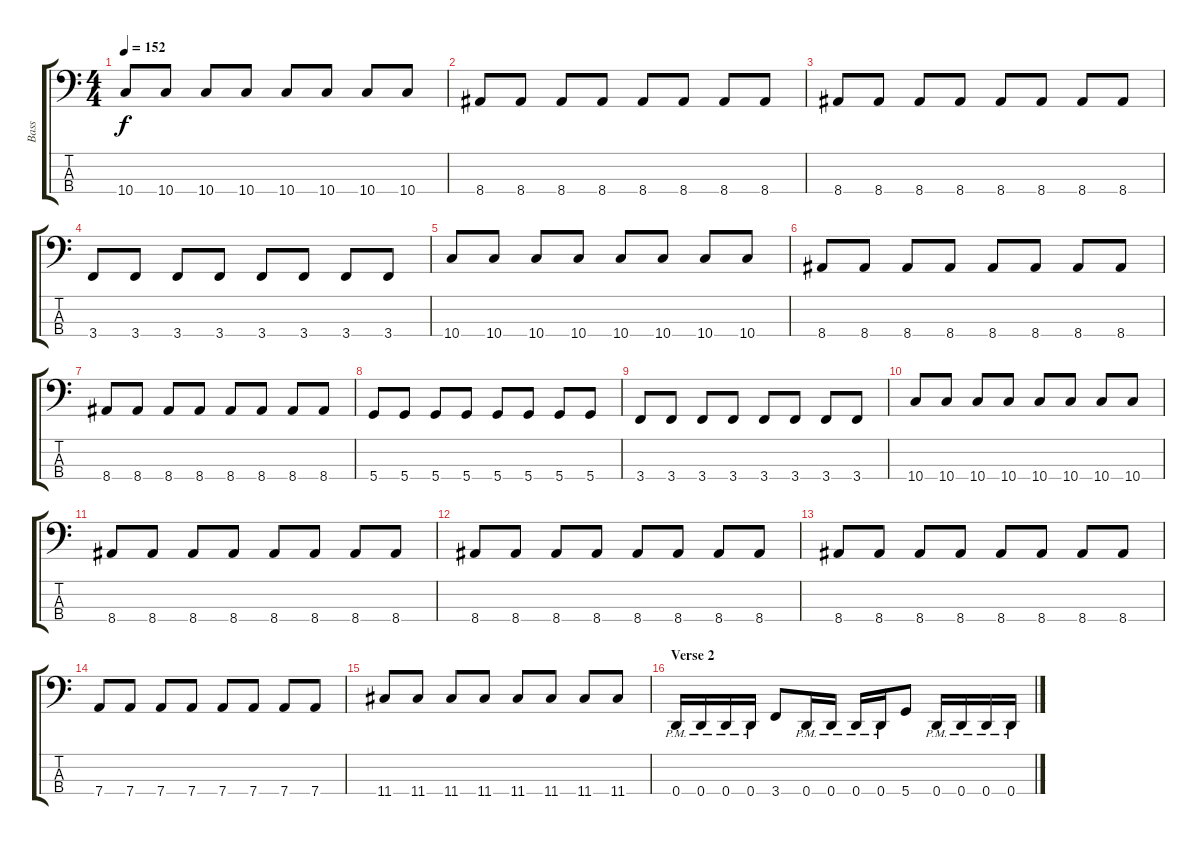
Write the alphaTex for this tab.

\track ("Bass" "Bass") {instrument acousticguitarnylon}
\staff {score tabs}
\tuning (G2 D2 A1 D1) {hide}
\ts (4 4)
\tempo 152
\clef f4
\ks c
10.4.8{dy f} 10.4.8 10.4.8 10.4.8 10.4.8 10.4.8 10.4.8 10.4.8 |
8.4.8 8.4.8 8.4.8 8.4.8 8.4.8 8.4.8 8.4.8 8.4.8 |
8.4.8 8.4.8 8.4.8 8.4.8 8.4.8 8.4.8 8.4.8 8.4.8 |
3.4.8 3.4.8 3.4.8 3.4.8 3.4.8 3.4.8 3.4.8 3.4.8 |
10.4.8 10.4.8 10.4.8 10.4.8 10.4.8 10.4.8 10.4.8 10.4.8 |
8.4.8 8.4.8 8.4.8 8.4.8 8.4.8 8.4.8 8.4.8 8.4.8 |
8.4.8 8.4.8 8.4.8 8.4.8 8.4.8 8.4.8 8.4.8 8.4.8 |
5.4.8 5.4.8 5.4.8 5.4.8 5.4.8 5.4.8 5.4.8 5.4.8 |
3.4.8 3.4.8 3.4.8 3.4.8 3.4.8 3.4.8 3.4.8 3.4.8 |
10.4.8 10.4.8 10.4.8 10.4.8 10.4.8 10.4.8 10.4.8 10.4.8 |
8.4.8 8.4.8 8.4.8 8.4.8 8.4.8 8.4.8 8.4.8 8.4.8 |
8.4.8 8.4.8 8.4.8 8.4.8 8.4.8 8.4.8 8.4.8 8.4.8 |
8.4.8 8.4.8 8.4.8 8.4.8 8.4.8 8.4.8 8.4.8 8.4.8 |
7.4.8 7.4.8 7.4.8 7.4.8 7.4.8 7.4.8 7.4.8 7.4.8 |
11.4.8 11.4.8 11.4.8 11.4.8 11.4.8 11.4.8 11.4.8 11.4.8 |
\section ("" "Verse 2")
0.4{pm}.16 0.4{pm}.16 0.4{pm}.16 0.4{pm}.16 3.4.8 0.4{pm}.16 0.4{pm}.16 0.4{pm}.16 0.4{pm}.16 5.4.8 0.4{pm}.16 0.4{pm}.16 0.4{pm}.16 0.4{pm}.16
